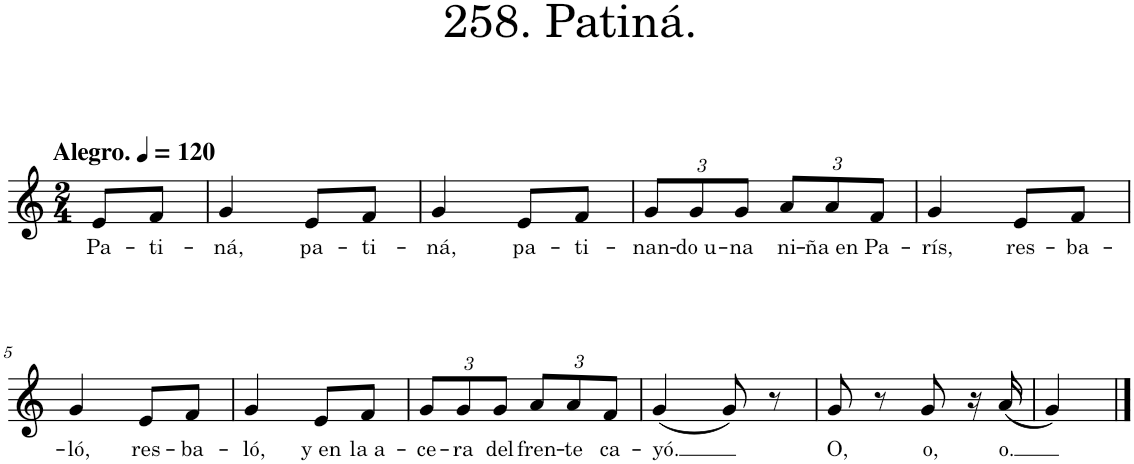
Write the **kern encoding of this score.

**kern	**text
*part1	*part1
*staff1	*staff1
*I"Piano	*
*I'Pno.	*
*clefG2	*
*k[]	*
*M2/4	*
*MM120	*
=	=
!LO:TX:a:B:t=Alegro.	!
!	!LO:LY:b
8e/L	Pa-
!	!LO:LY:b
8f/J	-ti-
=1	=1
!	!LO:LY:b
4g/	-ná,
!	!LO:LY:b
8e/L	pa-
!	!LO:LY:b
8f/J	-ti-
=2	=2
!	!LO:LY:b
4g/	-ná,
!	!LO:LY:b
8e/L	pa-
!	!LO:LY:b
8f/J	-ti-
=3	=3
*Xbrackettup	*
!	!LO:LY:b
12g/L	-nan-
!	!LO:LY:b
12g/	-do u-
!	!LO:LY:b
12g/J	-na
!	!LO:LY:b
12a/L	ni-
!	!LO:LY:b
12a/	-ña en
!	!LO:LY:b
12f/J	Pa-
=4	=4
!	!LO:LY:b
4g/	-rís,
!	!LO:LY:b
8e/L	res-
!	!LO:LY:b
8f/J	-ba-
!!LO:LB:g=z
=5	=5
!	!LO:LY:b
4g/	-ló,
!	!LO:LY:b
8e/L	res-
!	!LO:LY:b
8f/J	-ba-
=6	=6
!	!LO:LY:b
4g/	-ló,
!	!LO:LY:b
8e/L	y en
!	!LO:LY:b
8f/J	la a-
=7	=7
!	!LO:LY:b
12g/L	-ce-
!	!LO:LY:b
12g/	-ra
!	!LO:LY:b
12g/J	del
!	!LO:LY:b
12a/L	fren-
!	!LO:LY:b
12a/	-te
!	!LO:LY:b
12f/J	ca-
=8	=8
!	!LO:LY:b
(4g/	-yó.
8g/)	.
8r	.
=9	=9
!	!LO:LY:b
8g/	O,
8r	.
!	!LO:LY:b
8g/	o,
16r	.
!	!LO:LY:b
(16a/	o.
=10	=10
4g/)	.
==	==
*-	*-
